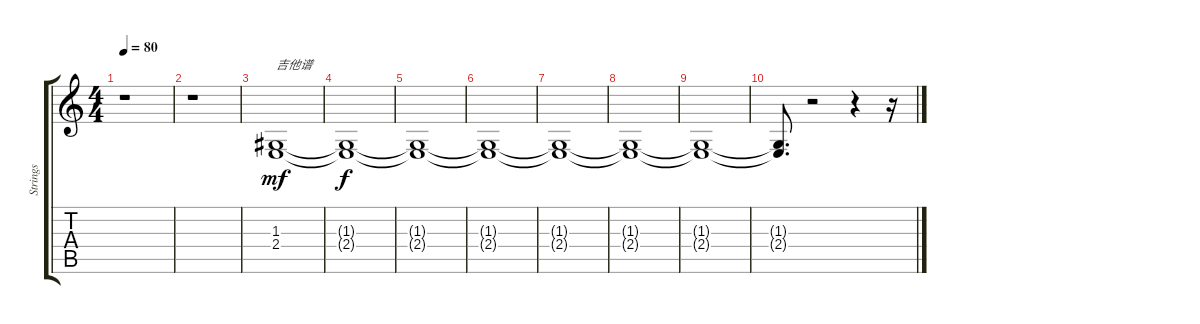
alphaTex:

\track ("Strings" "Strings") {instrument stringensemble1}
\staff {score tabs}
\tuning (E4 B3 G3 D3 A2 E2) {hide}
\ts (4 4)
\tempo 80
\clef g2
\ks c
r.1{dy mf} |
r.1 |
(1.3 2.4).1{txt "吉他谱" volume 12} |
(1.3{t} 2.4{t}).1{dy f} |
(1.3{t} 2.4{t}).1 |
(1.3{t} 2.4{t}).1 |
(1.3{t} 2.4{t}).1 |
(1.3{t} 2.4{t}).1 |
(1.3{t} 2.4{t}).1 |
(1.3{t} 2.4{t}).8{d} r.2 r.4 r.16
